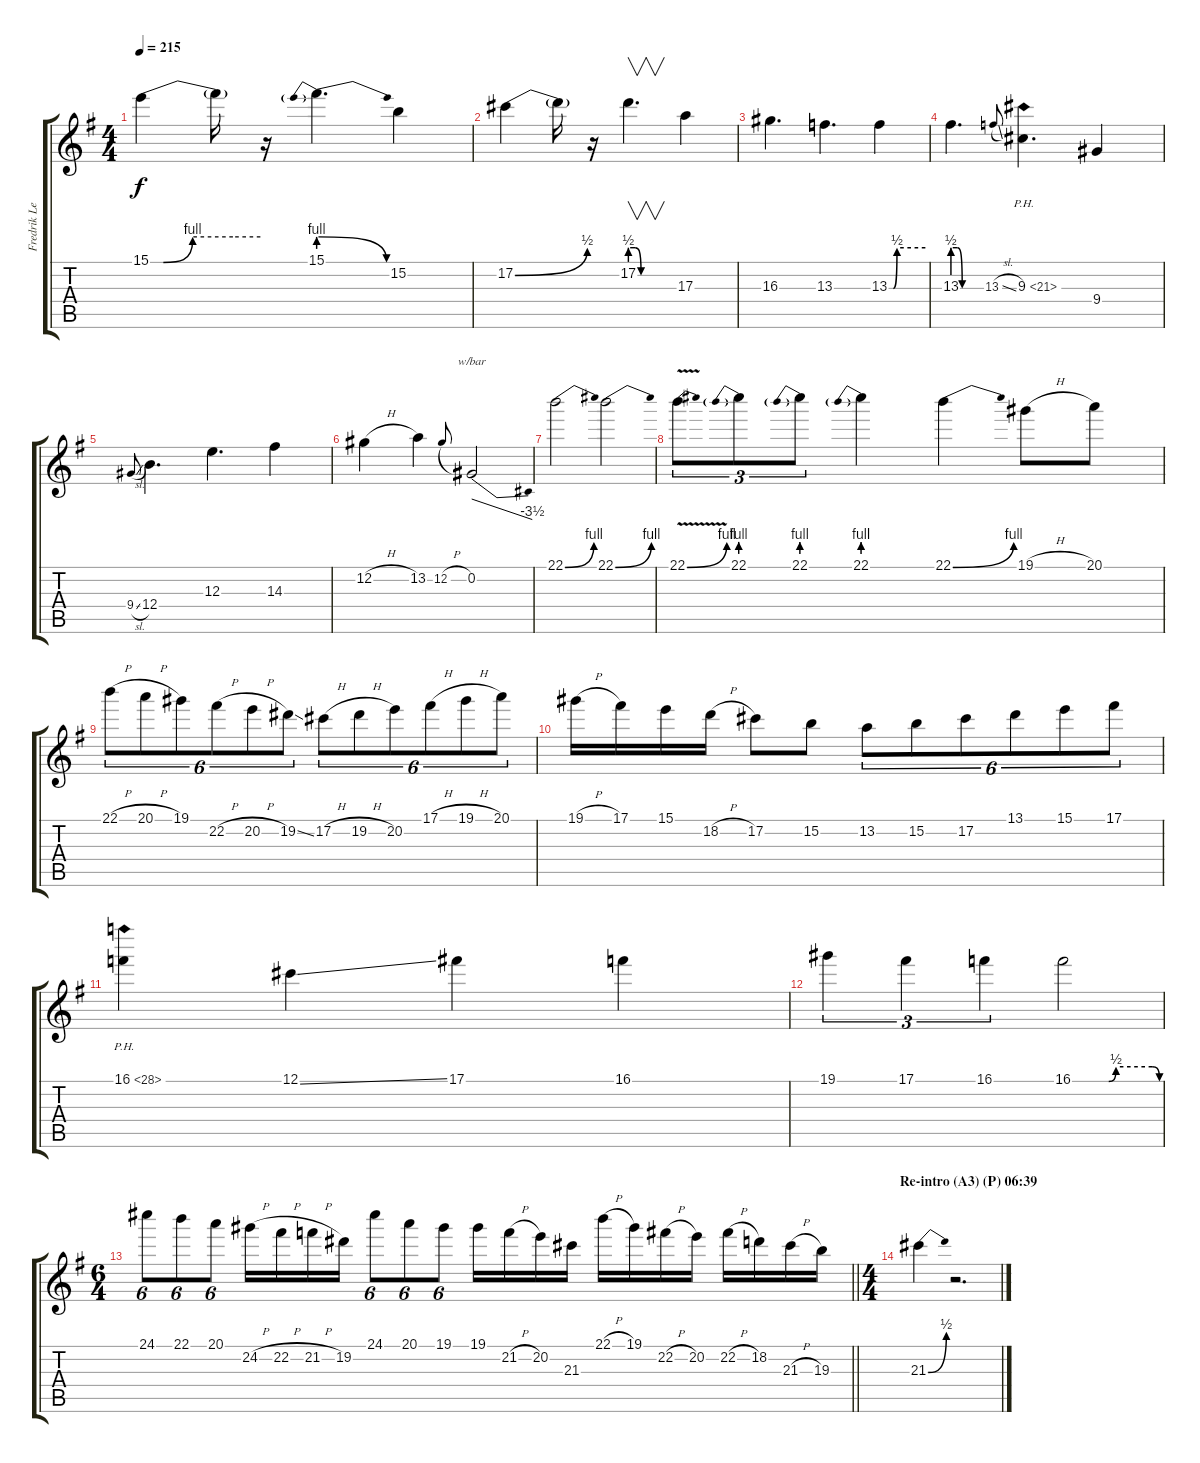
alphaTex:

\track ("Fredrik Lead" "Fredrik Le") {instrument overdrivenguitar}
\staff {score tabs}
\tuning (Db4 Ab3 E3 B2 Gb2 Db2) {hide}
\ts (4 4)
\tempo 215
\clef g2
\ks eminor
15.1{be (custom 0 0 7 0 23 4 45 4 60 4)}.4{dy f} 15.1{t}.16 r.16 15.1{be (prebendrelease 0 4 60 0)}.4{d} 15.2.4 |
17.2{be (bend 0 0 60 2)}.4 17.2{t}.16 r.16 17.2{be (custom 0 2 7 2 15 0 60 0)}.4{v d} 17.3.4 |
16.3.4{d} 13.3.4{d} 13.3{be (custom 0 0 7 0 13 2 60 2)}.4 |
13.3{be (custom 0 2 10 2 20 0 60 0)}.4{d} 13.3{sl}.8{gr onbeat} 9.3{ph 12}.4{d} 9.4.4 |
9.4{sl}.8{gr onbeat} 12.4.4{d} 12.3.4{d} 14.3.4 |
12.2{h}.4 13.2.4 12.2{h}.8{gr onbeat} 0.2.2{tbe (dive default 0 0 60 -14)} |
22.1{be (bend 0 0 60 4)}.2 22.1{be (bend 0 0 60 4)}.2 |
22.1{be (bend 0 0 60 4) v}.8{tu (3 2)} 22.1{be (prebend 0 4 60 4)}.8{tu (3 2)} 22.1{be (prebend 0 4 60 4)}.8{tu (3 2)} 22.1{be (prebend 0 4 60 4)}.4 22.1{be (bend 0 0 60 4)}.4 19.1{h}.8 20.1.8 |
22.1{h}.8{tu (6 4)} 20.1{h}.8{tu (6 4)} 19.1.8{tu (6 4)} 22.2{h}.8{tu (6 4)} 20.2{h}.8{tu (6 4)} 19.2{ss}.8{tu (6 4)} 17.2{h}.8{tu (6 4)} 19.2{h}.8{tu (6 4)} 20.2.8{tu (6 4)} 17.1{h}.8{tu (6 4)} 19.1{h}.8{tu (6 4)} 20.1.8{tu (6 4)} |
19.1{h}.16 17.1.16 15.1.16 18.2{h}.16 17.2.8 15.2.8 13.2.8{tu (6 4)} 15.2.8{tu (6 4)} 17.2.8{tu (6 4)} 13.1.8{tu (6 4)} 15.1.8{tu (6 4)} 17.1.8{tu (6 4)} |
16.1{ph 12}.4 12.1{ss}.4 17.1.4 16.1.4 |
19.1.4{tu (3 2)} 17.1.4{tu (3 2)} 16.1.4{tu (3 2)} 16.1{be (custom 0 0 25 0 30 2 55 2 60 0)}.2 |
\ts (6 4)
\barLineRight lightlight
24.1.8{tu (6 4)} 22.1.8{tu (6 4)} 20.1.8{tu (6 4)} 24.2{h}.16 22.2{h}.16 21.2{h}.16 19.2.16 24.1.8{tu (6 4)} 20.1.8{tu (6 4)} 19.1.8{tu (6 4)} 19.1.16 21.2{h}.16 20.2.16 21.3.16 22.1{h}.16 19.1.16 22.2{h}.16 20.2.16 22.2{h}.16 18.2.16 21.3{h}.16 19.3.16 |
\ts (4 4)
\section ("" "Re-intro (A3) (P) 06:39")
21.3{be (bend 0 0 60 2)}.4 r.2{d}
